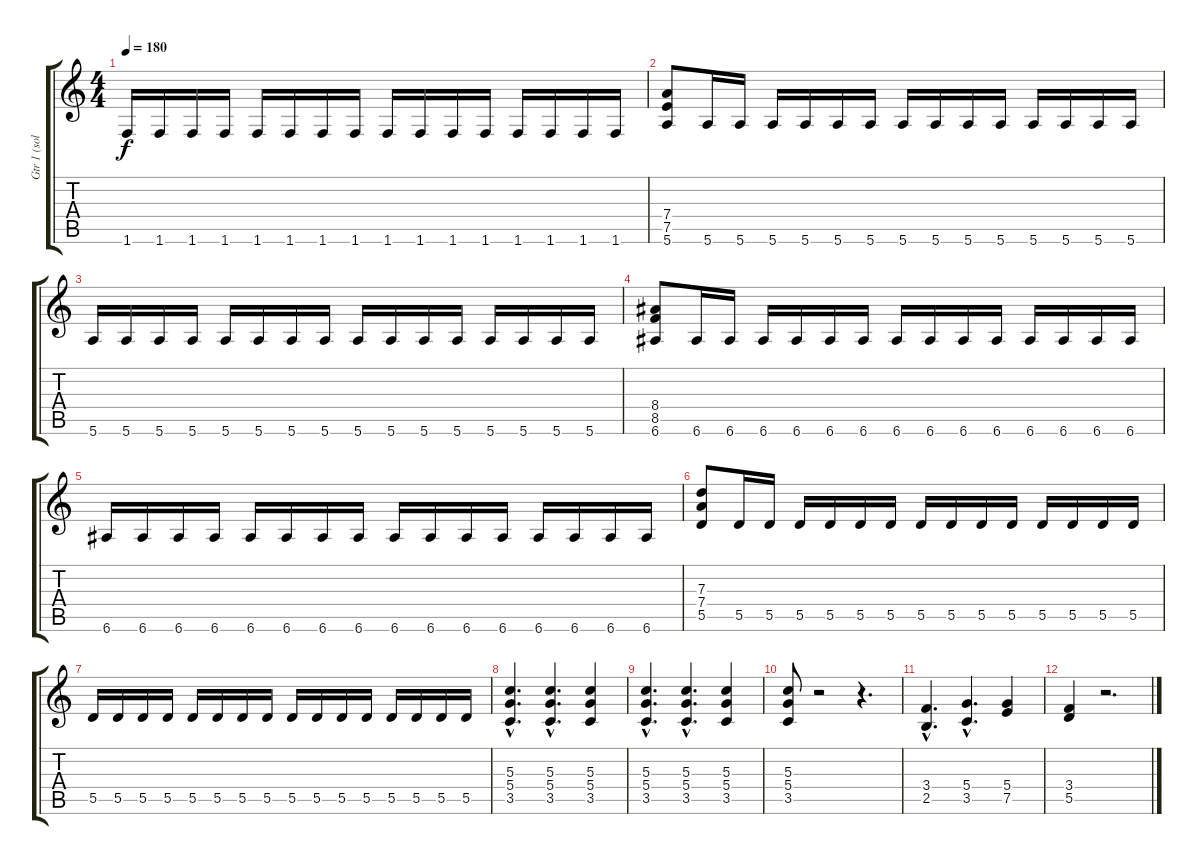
\track ("Gtr 1 (solos)" "Gtr 1 (sol") {instrument overdrivenguitar}
\staff {score tabs}
\tuning (E4 B3 G3 D3 A2 E2) {hide}
\ts (4 4)
\tempo 180
\clef g2
\ks c
1.6.16{dy f} 1.6.16 1.6.16 1.6.16 1.6.16 1.6.16 1.6.16 1.6.16 1.6.16 1.6.16 1.6.16 1.6.16 1.6.16 1.6.16 1.6.16 1.6.16 |
(7.4 7.5 5.6).8 5.6.16 5.6.16 5.6.16 5.6.16 5.6.16 5.6.16 5.6.16 5.6.16 5.6.16 5.6.16 5.6.16 5.6.16 5.6.16 5.6.16 |
5.6.16 5.6.16 5.6.16 5.6.16 5.6.16 5.6.16 5.6.16 5.6.16 5.6.16 5.6.16 5.6.16 5.6.16 5.6.16 5.6.16 5.6.16 5.6.16 |
(8.4 8.5 6.6).8 6.6.16 6.6.16 6.6.16 6.6.16 6.6.16 6.6.16 6.6.16 6.6.16 6.6.16 6.6.16 6.6.16 6.6.16 6.6.16 6.6.16 |
6.6.16 6.6.16 6.6.16 6.6.16 6.6.16 6.6.16 6.6.16 6.6.16 6.6.16 6.6.16 6.6.16 6.6.16 6.6.16 6.6.16 6.6.16 6.6.16 |
(7.3 7.4 5.5).8 5.5.16 5.5.16 5.5.16 5.5.16 5.5.16 5.5.16 5.5.16 5.5.16 5.5.16 5.5.16 5.5.16 5.5.16 5.5.16 5.5.16 |
5.5.16 5.5.16 5.5.16 5.5.16 5.5.16 5.5.16 5.5.16 5.5.16 5.5.16 5.5.16 5.5.16 5.5.16 5.5.16 5.5.16 5.5.16 5.5.16 |
(5.3{hac} 5.4{hac} 3.5{hac}).4{d} (5.3{hac} 5.4{hac} 3.5{hac}).4{d} (5.3 5.4 3.5).4 |
(5.3{hac} 5.4{hac} 3.5{hac}).4{d} (5.3{hac} 5.4{hac} 3.5{hac}).4{d} (5.3 5.4 3.5).4 |
(5.3 5.4 3.5).8 r.2 r.4{d} |
(3.4{hac} 2.5{hac}).4{d} (5.4{hac} 3.5{hac}).4{d} (5.4 7.5).4 |
(3.4 5.5).4 r.2{d}
